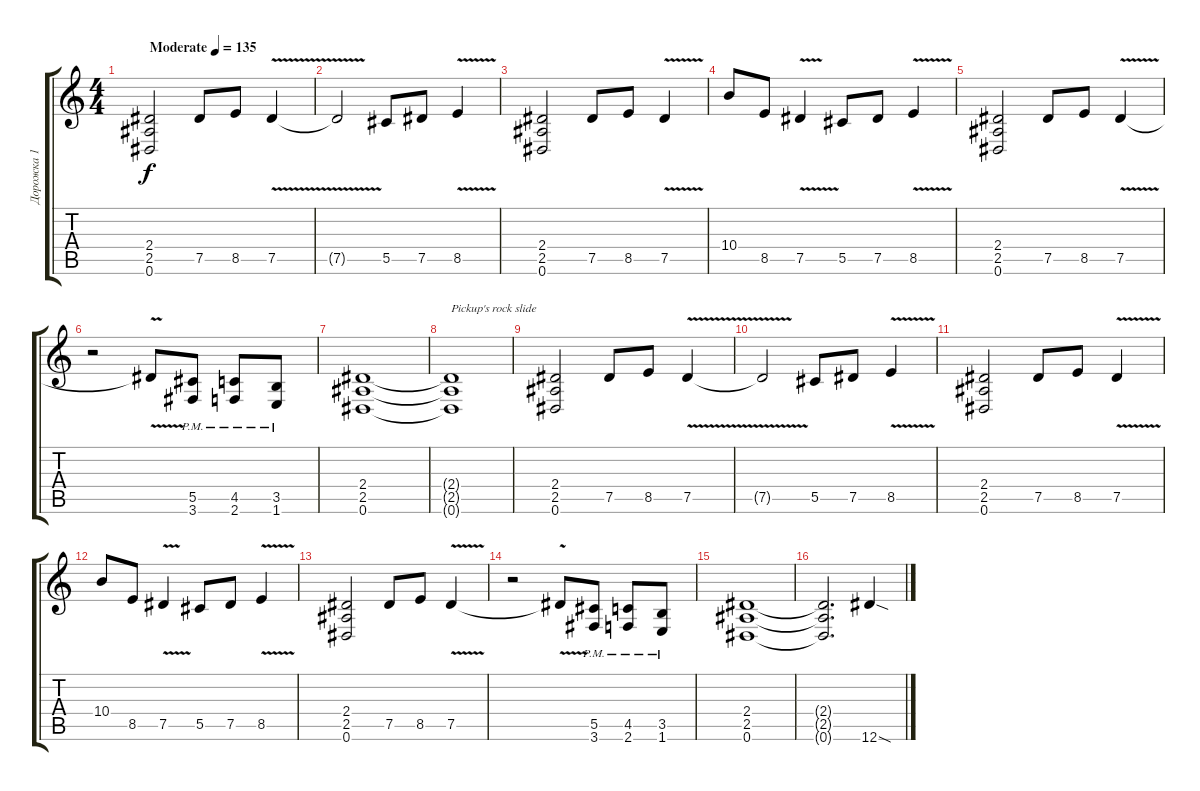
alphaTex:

\track ("Дорожка 1" "Дорожка 1") {instrument distortionguitar}
\staff {score tabs}
\tuning (Eb4 Bb3 Gb3 Db3 Ab2 Eb2) {hide}
\ts (4 4)
\tempo (135 "Moderate")
\clef g2
\ks c
(2.4 2.5 0.6).2{dy f instrument distortionguitar} 7.5.8 8.5.8 7.5{v}.4 |
7.5{t}.2 5.5.8 7.5.8 8.5{v}.4 |
(2.4 2.5 0.6).2 7.5.8 8.5.8 7.5{v}.4 |
10.4.8 8.5.8 7.5{v}.4 5.5.8 7.5.8 8.5{v}.4 |
(2.4 2.5 0.6).2 7.5.8 8.5.8 7.5{v}.4 |
r.2 7.5{t}.8 (5.5{pm} 3.6{pm}).8 (4.5{pm} 2.6{pm}).8 (3.5{pm} 1.6{pm}).8 |
(2.4 2.5 0.6).1 |
(2.4{t} 2.5{t} 0.6{t}).1{txt "Pickup's rock slide"} |
(2.4 2.5 0.6).2 7.5.8 8.5.8 7.5{v}.4 |
7.5{t}.2 5.5.8 7.5.8 8.5{v}.4 |
(2.4 2.5 0.6).2 7.5.8 8.5.8 7.5{v}.4 |
10.4.8 8.5.8 7.5{v}.4 5.5.8 7.5.8 8.5{v}.4 |
(2.4 2.5 0.6).2 7.5.8 8.5.8 7.5{v}.4 |
r.2 7.5{t}.8 (5.5{pm} 3.6{pm}).8 (4.5{pm} 2.6{pm}).8 (3.5{pm} 1.6{pm}).8 |
(2.4 2.5 0.6).1 |
(2.4{t} 2.5{t} 0.6{t}).2{d} 12.6{sod}.4
